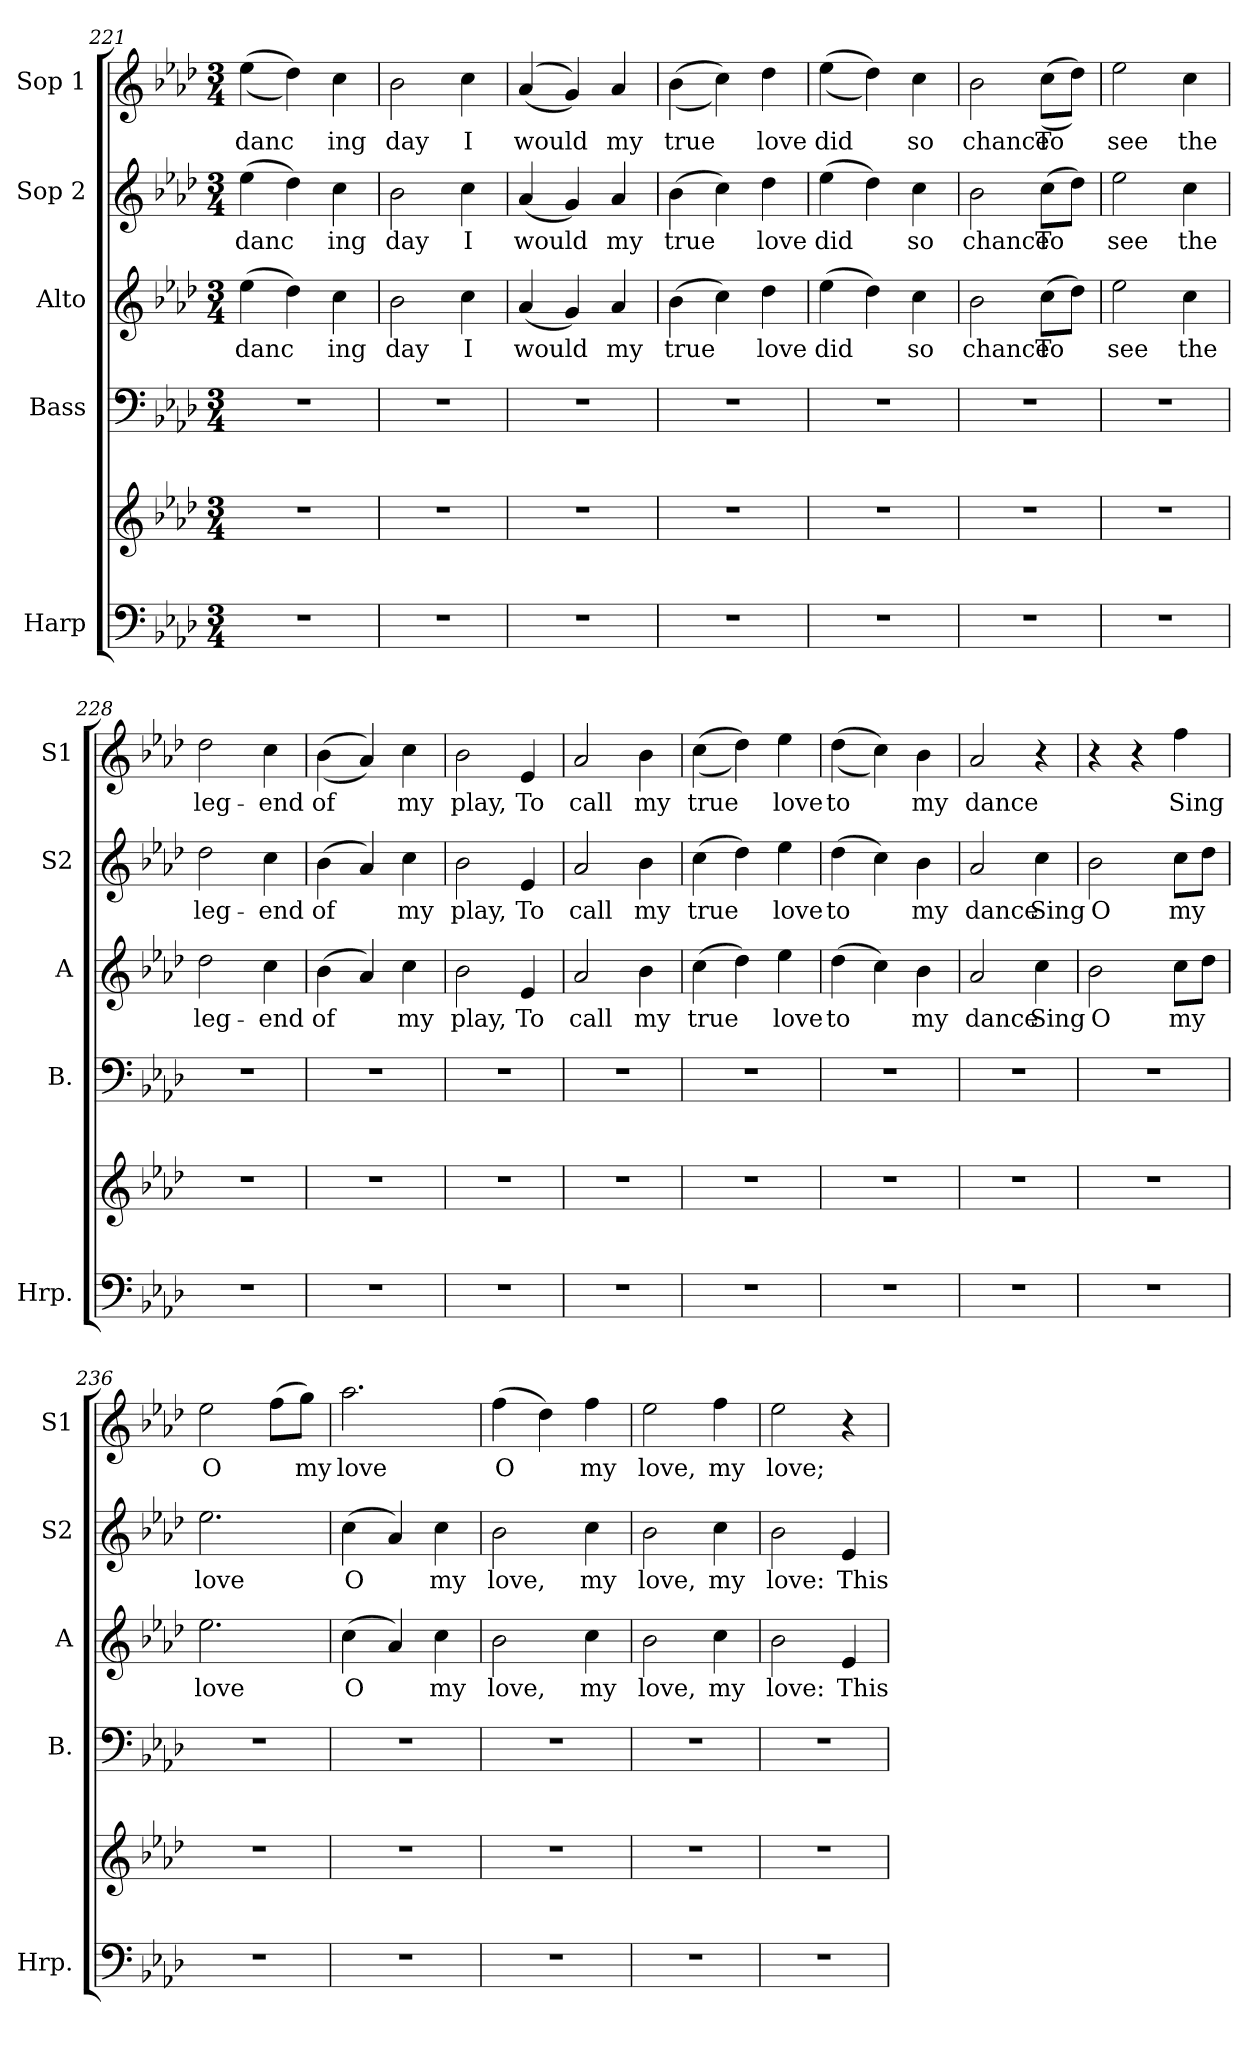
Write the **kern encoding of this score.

**kern	**kern	**kern	**kern	**text	**kern	**text	**kern	**text
*part5	*part5	*part4	*part3	*part3	*part2	*part2	*part1	*part1
*staff6	*staff5	*staff4	*staff3	*staff3	*staff2	*staff2	*staff1	*staff1
*I"Harp	*	*I"Bass	*I"Alto	*	*I"Sop 2	*	*I"Sop 1	*
*I'Hrp.	*	*I'B.	*I'A	*	*I'S2	*	*I'S1	*
*clefF4	*clefG2	*clefF4	*clefG2	*	*clefG2	*	*clefG2	*
*k[b-e-a-d-]	*k[b-e-a-d-]	*k[b-e-a-d-]	*k[b-e-a-d-]	*	*k[b-e-a-d-]	*	*k[b-e-a-d-]	*
*M3/4	*M3/4	*M3/4	*M3/4	*	*M3/4	*	*M3/4	*
=221	=221	=221	=221	=221	=221	=221	=221	=221
2.r	2.r	2.r	(4ee-\	danc	(4ee-\	danc	((4ee-\	danc
.	.	.	4dd-\)	.	4dd-\)	.	4dd-\))	.
.	.	.	4cc\	ing	4cc\	ing	4cc\	ing
=222	=222	=222	=222	=222	=222	=222	=222	=222
2.r	2.r	2.r	2b-\	day	2b-\	day	2b-\	day
.	.	.	4cc\	I	4cc\	I	4cc\	I
=223	=223	=223	=223	=223	=223	=223	=223	=223
2.r	2.r	2.r	(4a-/	would	(4a-/	would	((4a-/	would
.	.	.	4g/)	.	4g/)	.	4g/))	.
.	.	.	4a-/	my	4a-/	my	4a-/	my
=224	=224	=224	=224	=224	=224	=224	=224	=224
2.r	2.r	2.r	(4b-\	true	(4b-\	true	((4b-\	true
.	.	.	4cc\)	.	4cc\)	.	4cc\))	.
.	.	.	4dd-\	love	4dd-\	love	4dd-\	love
=225	=225	=225	=225	=225	=225	=225	=225	=225
2.r	2.r	2.r	(4ee-\	did	(4ee-\	did	((4ee-\	did
.	.	.	4dd-\)	.	4dd-\)	.	4dd-\))	.
.	.	.	4cc\	so	4cc\	so	4cc\	so
!!LO:PB:g=z
=226	=226	=226	=226	=226	=226	=226	=226	=226
2.r	2.r	2.r	2b-\	chance	2b-\	chance	2b-\	chance
.	.	.	(8cc\L	To	(8cc\L	To	((8cc\L	To
.	.	.	8dd-\J)	.	8dd-\J)	.	8dd-\J))	.
=227	=227	=227	=227	=227	=227	=227	=227	=227
2.r	2.r	2.r	2ee-\	see	2ee-\	see	2ee-\	see
.	.	.	4cc\	the	4cc\	the	4cc\	the
=228	=228	=228	=228	=228	=228	=228	=228	=228
2.r	2.r	2.r	2dd-\	leg-	2dd-\	leg-	2dd-\	leg-
.	.	.	4cc\	-end	4cc\	-end	4cc\	-end
=229	=229	=229	=229	=229	=229	=229	=229	=229
2.r	2.r	2.r	(4b-\	of	(4b-\	of	((4b-\	of
.	.	.	4a-/)	.	4a-/)	.	4a-/))	.
.	.	.	4cc\	my	4cc\	my	4cc\	my
=230	=230	=230	=230	=230	=230	=230	=230	=230
2.r	2.r	2.r	2b-\	play,	2b-\	play,	2b-\	play,
.	.	.	4e-/	To	4e-/	To	4e-/	To
=231	=231	=231	=231	=231	=231	=231	=231	=231
2.r	2.r	2.r	2a-/	call	2a-/	call	2a-/	call
.	.	.	4b-\	my	4b-\	my	4b-\	my
=232	=232	=232	=232	=232	=232	=232	=232	=232
2.r	2.r	2.r	(4cc\	true	(4cc\	true	((4cc\	true
.	.	.	4dd-\)	.	4dd-\)	.	4dd-\))	.
.	.	.	4ee-\	love	4ee-\	love	4ee-\	love
=233	=233	=233	=233	=233	=233	=233	=233	=233
2.r	2.r	2.r	(4dd-\	to	(4dd-\	to	((4dd-\	to
.	.	.	4cc\)	.	4cc\)	.	4cc\))	.
.	.	.	4b-\	my	4b-\	my	4b-\	my
!!LO:LB:g=z
=234	=234	=234	=234	=234	=234	=234	=234	=234
2.r	2.r	2.r	2a-/	dance	2a-/	dance	2a-/	dance
.	.	.	4cc\	Sing	4cc\	Sing	4r	.
=235	=235	=235	=235	=235	=235	=235	=235	=235
2.r	2.r	2.r	2b-\	O	2b-\	O	4r	.
.	.	.	.	.	.	.	4r	.
.	.	.	8cc\L	my	8cc\L	my	4ff\	Sing
.	.	.	8dd-\J	.	8dd-\J	.	.	.
=236	=236	=236	=236	=236	=236	=236	=236	=236
2.r	2.r	2.r	2.ee-\	love	2.ee-\	love	2ee-\	O
.	.	.	.	.	.	.	(8ff\L	.
.	.	.	.	.	.	.	8gg\J)	my
=237	=237	=237	=237	=237	=237	=237	=237	=237
2.r	2.r	2.r	(4cc\	O	(4cc\	O	2.aa-\	love
.	.	.	4a-/)	.	4a-/)	.	.	.
.	.	.	4cc\	my	4cc\	my	.	.
=238	=238	=238	=238	=238	=238	=238	=238	=238
2.r	2.r	2.r	2b-\	love,	2b-\	love,	(4ff\	O
.	.	.	.	.	.	.	4dd-\)	.
.	.	.	4cc\	my	4cc\	my	4ff\	my
=239	=239	=239	=239	=239	=239	=239	=239	=239
2.r	2.r	2.r	2b-\	love,	2b-\	love,	2ee-\	love,
.	.	.	4cc\	my	4cc\	my	4ff\	my
=240	=240	=240	=240	=240	=240	=240	=240	=240
2.r	2.r	2.r	2b-\	love:	2b-\	love:	2ee-\	love;
.	.	.	4e-/	This	4e-/	This	4r	.
=	=	=	=	=	=	=	=	=
*-	*-	*-	*-	*-	*-	*-	*-	*-
